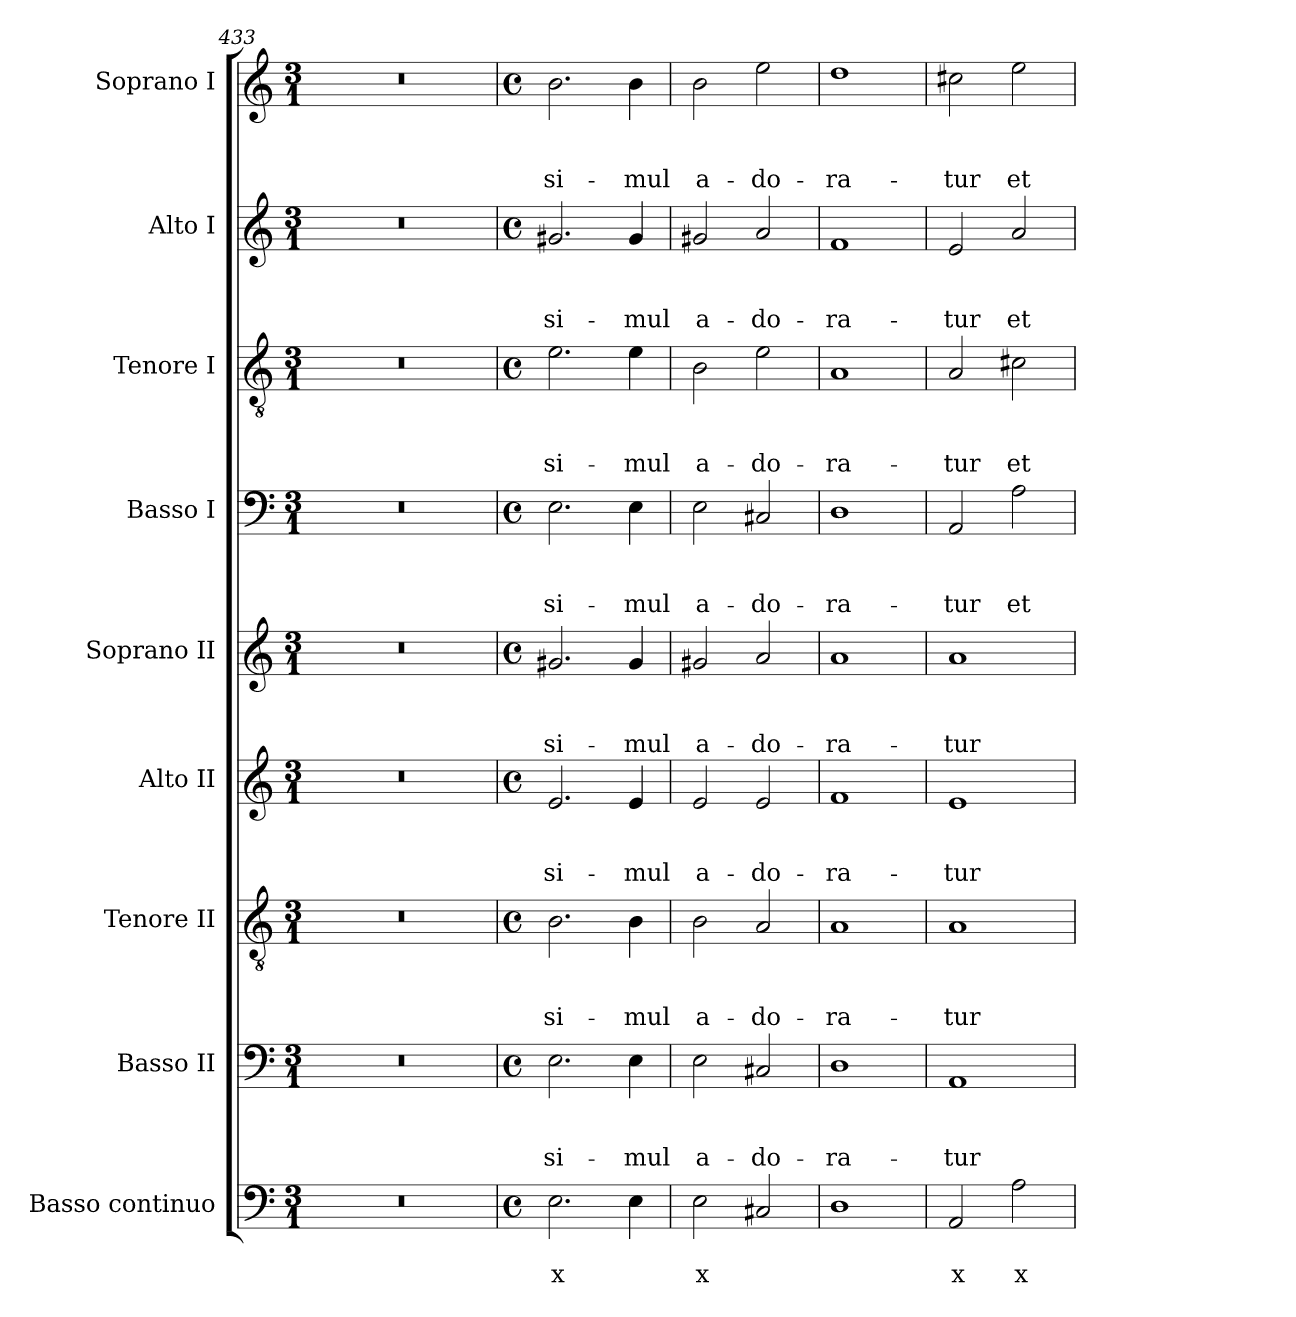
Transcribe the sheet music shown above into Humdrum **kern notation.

**kern	**text	**text	**kern	**text	**text	**text	**kern	**text	**text	**text	**kern	**text	**text	**text	**kern	**text	**text	**text	**kern	**text	**text	**text	**kern	**text	**text	**text	**kern	**text	**text	**text	**kern	**text	**text	**text
*part9	*part9	*part9	*part8	*part8	*part8	*part8	*part7	*part7	*part7	*part7	*part6	*part6	*part6	*part6	*part5	*part5	*part5	*part5	*part4	*part4	*part4	*part4	*part3	*part3	*part3	*part3	*part2	*part2	*part2	*part2	*part1	*part1	*part1	*part1
*staff9	*staff9	*staff9	*staff8	*staff8	*staff8	*staff8	*staff7	*staff7	*staff7	*staff7	*staff6	*staff6	*staff6	*staff6	*staff5	*staff5	*staff5	*staff5	*staff4	*staff4	*staff4	*staff4	*staff3	*staff3	*staff3	*staff3	*staff2	*staff2	*staff2	*staff2	*staff1	*staff1	*staff1	*staff1
*I"Basso continuo	*	*	*I"Basso II	*	*	*	*I"Tenore II	*	*	*	*I"Alto II	*	*	*	*I"Soprano II	*	*	*	*I"Basso I	*	*	*	*I"Tenore I	*	*	*	*I"Alto I	*	*	*	*I"Soprano I	*	*	*
*I'BC	*	*	*I'B 2	*	*	*	*I'T 2	*	*	*	*I'A 2	*	*	*	*I'S 2	*	*	*	*I'B 1	*	*	*	*I'T 1	*	*	*	*I'A 1	*	*	*	*I'S 1	*	*	*
*clefF4	*	*	*clefF4	*	*	*	*clefGv2	*	*	*	*clefG2	*	*	*	*clefG2	*	*	*	*clefF4	*	*	*	*clefGv2	*	*	*	*clefG2	*	*	*	*clefG2	*	*	*
*k[]	*	*	*k[]	*	*	*	*k[]	*	*	*	*k[]	*	*	*	*k[]	*	*	*	*k[]	*	*	*	*k[]	*	*	*	*k[]	*	*	*	*k[]	*	*	*
*C:	*	*	*C:	*	*	*	*C:	*	*	*	*C:	*	*	*	*C:	*	*	*	*C:	*	*	*	*C:	*	*	*	*C:	*	*	*	*C:	*	*	*
*M3/1	*	*	*M3/1	*	*	*	*M3/1	*	*	*	*M3/1	*	*	*	*M3/1	*	*	*	*M3/1	*	*	*	*M3/1	*	*	*	*M3/1	*	*	*	*M3/1	*	*	*
=433	=433	=433	=433	=433	=433	=433	=433	=433	=433	=433	=433	=433	=433	=433	=433	=433	=433	=433	=433	=433	=433	=433	=433	=433	=433	=433	=433	=433	=433	=433	=433	=433	=433	=433
0.r	.	.	0.r	.	.	.	0.r	.	.	.	0.r	.	.	.	0.r	.	.	.	0.r	.	.	.	0.r	.	.	.	0.r	.	.	.	0.r	.	.	.
!!LO:PB:g=z
=434	=434	=434	=434	=434	=434	=434	=434	=434	=434	=434	=434	=434	=434	=434	=434	=434	=434	=434	=434	=434	=434	=434	=434	=434	=434	=434	=434	=434	=434	=434	=434	=434	=434	=434
*M4/4	*	*	*M4/4	*	*	*	*M4/4	*	*	*	*M4/4	*	*	*	*M4/4	*	*	*	*M4/4	*	*	*	*M4/4	*	*	*	*M4/4	*	*	*	*M4/4	*	*	*
*met(c)	*	*	*met(c)	*	*	*	*met(c)	*	*	*	*met(c)	*	*	*	*met(c)	*	*	*	*met(c)	*	*	*	*met(c)	*	*	*	*met(c)	*	*	*	*met(c)	*	*	*
!	!	!LO:LY:b	!	!	!	!LO:LY:b	!	!	!	!LO:LY:b	!	!	!	!LO:LY:b	!	!	!	!LO:LY:b	!	!	!	!LO:LY:b	!	!	!	!LO:LY:b	!	!	!	!LO:LY:b	!	!	!	!LO:LY:b
2.E\	.	x	2.E\	.	.	si-	2.B\	.	.	si-	2.e/	.	.	si-	2.g#X/	.	.	si-	2.E\	.	.	si-	2.e\	.	.	si-	2.g#X/	.	.	si-	2.b\	.	.	si-
!	!	!	!	!	!	!LO:LY:b	!	!	!	!LO:LY:b	!	!	!	!LO:LY:b	!	!	!	!LO:LY:b	!	!	!	!LO:LY:b	!	!	!	!LO:LY:b	!	!	!	!LO:LY:b	!	!	!	!LO:LY:b
4E\	.	.	4E\	.	.	-mul	4B\	.	.	-mul	4e/	.	.	-mul	4g#/	.	.	-mul	4E\	.	.	-mul	4e\	.	.	-mul	4g#/	.	.	-mul	4b\	.	.	-mul
=435	=435	=435	=435	=435	=435	=435	=435	=435	=435	=435	=435	=435	=435	=435	=435	=435	=435	=435	=435	=435	=435	=435	=435	=435	=435	=435	=435	=435	=435	=435	=435	=435	=435	=435
!	!	!LO:LY:b	!	!	!	!LO:LY:b	!	!	!	!LO:LY:b	!	!	!	!LO:LY:b	!	!	!	!LO:LY:b	!	!	!	!LO:LY:b	!	!	!	!LO:LY:b	!	!	!	!LO:LY:b	!	!	!	!LO:LY:b
2E\	.	x	2E\	.	.	a-	2B\	.	.	a-	2e/	.	.	a-	2g#X/	.	.	a-	2E\	.	.	a-	2B\	.	.	a-	2g#X/	.	.	a-	2b\	.	.	a-
!	!	!	!	!	!	!LO:LY:b	!	!	!	!LO:LY:b	!	!	!	!LO:LY:b	!	!	!	!LO:LY:b	!	!	!	!LO:LY:b	!	!	!	!LO:LY:b	!	!	!	!LO:LY:b	!	!	!	!LO:LY:b
2C#X/	.	.	2C#X/	.	.	-do-	2A/	.	.	-do-	2e/	.	.	-do-	2a/	.	.	-do-	2C#X/	.	.	-do-	2e\	.	.	-do-	2a/	.	.	-do-	2ee\	.	.	-do-
=436	=436	=436	=436	=436	=436	=436	=436	=436	=436	=436	=436	=436	=436	=436	=436	=436	=436	=436	=436	=436	=436	=436	=436	=436	=436	=436	=436	=436	=436	=436	=436	=436	=436	=436
!	!	!	!	!	!	!LO:LY:b	!	!	!	!LO:LY:b	!	!	!	!LO:LY:b	!	!	!	!LO:LY:b	!	!	!	!LO:LY:b	!	!	!	!LO:LY:b	!	!	!	!LO:LY:b	!	!	!	!LO:LY:b
1D	.	.	1D	.	.	-ra-	1A	.	.	-ra-	1f	.	.	-ra-	1a	.	.	-ra-	1D	.	.	-ra-	1A	.	.	-ra-	1f	.	.	-ra-	1dd	.	.	-ra-
=437	=437	=437	=437	=437	=437	=437	=437	=437	=437	=437	=437	=437	=437	=437	=437	=437	=437	=437	=437	=437	=437	=437	=437	=437	=437	=437	=437	=437	=437	=437	=437	=437	=437	=437
!	!	!LO:LY:b	!	!	!	!LO:LY:b	!	!	!	!LO:LY:b	!	!	!	!LO:LY:b	!	!	!	!LO:LY:b	!	!	!	!LO:LY:b	!	!	!	!LO:LY:b	!	!	!	!LO:LY:b	!	!	!	!LO:LY:b
2AA/	.	x	1AA	.	.	-tur	1A	.	.	-tur	1e	.	.	-tur	1a	.	.	-tur	2AA/	.	.	-tur	2A/	.	.	-tur	2e/	.	.	-tur	2cc#X\	.	.	-tur
!	!	!LO:LY:b	!	!	!	!	!	!	!	!	!	!	!	!	!	!	!	!	!	!	!	!LO:LY:b	!	!	!	!LO:LY:b	!	!	!	!LO:LY:b	!	!	!	!LO:LY:b
2A\	.	x	.	.	.	.	.	.	.	.	.	.	.	.	.	.	.	.	2A\	.	.	et	2c#X\	.	.	et	2a/	.	.	et	2ee\	.	.	et
=	=	=	=	=	=	=	=	=	=	=	=	=	=	=	=	=	=	=	=	=	=	=	=	=	=	=	=	=	=	=	=	=	=	=
*-	*-	*-	*-	*-	*-	*-	*-	*-	*-	*-	*-	*-	*-	*-	*-	*-	*-	*-	*-	*-	*-	*-	*-	*-	*-	*-	*-	*-	*-	*-	*-	*-	*-	*-
